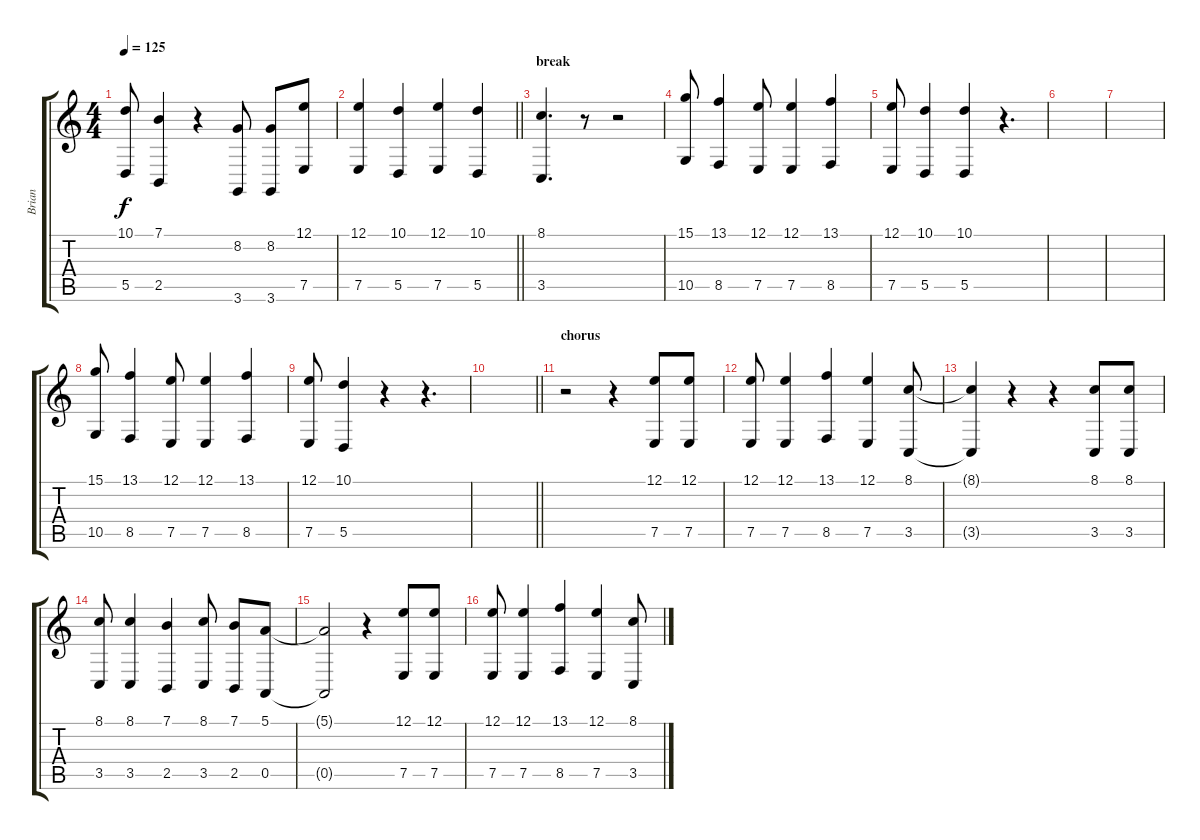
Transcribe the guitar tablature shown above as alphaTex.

\track ("Brian" "Brian") {instrument oboe}
\staff {score tabs}
\tuning (E4 B3 G3 D3 A2 E2) {hide}
\ts (4 4)
\tempo 125
\clef g2
\ks c
(10.1 5.5).8{dy f} (7.1 2.5).4 r.4 (8.2 3.6).8 (8.2 3.6).8 (12.1 7.5).8 |
\barLineRight lightlight
(12.1 7.5).4 (10.1 5.5).4 (12.1 7.5).4 (10.1 5.5).4 |
\section ("" "break")
(8.1 3.5).4{d} r.8 r.2 |
(15.1 10.5).8 (13.1 8.5).4 (12.1 7.5).8 (12.1 7.5).4 (13.1 8.5).4 |
(12.1 7.5).8 (10.1 5.5).4 (10.1 5.5).4 r.4{d} |
|
|
(15.1 10.5).8 (13.1 8.5).4 (12.1 7.5).8 (12.1 7.5).4 (13.1 8.5).4 |
(12.1 7.5).8 (10.1 5.5).4 r.4 r.4{d} |
\barLineRight lightlight
|
\section ("" "chorus")
r.2 r.4 (12.1 7.5).8 (12.1 7.5).8 |
(12.1 7.5).8 (12.1 7.5).4 (13.1 8.5).4 (12.1 7.5).4 (8.1 3.5).8 |
(8.1{t} 3.5{t}).4 r.4 r.4 (8.1 3.5).8 (8.1 3.5).8 |
(8.1 3.5).8 (8.1 3.5).4 (7.1 2.5).4 (8.1 3.5).8 (7.1 2.5).8 (5.1 0.5).8 |
(5.1{t} 0.5{t}).2 r.4 (12.1 7.5).8 (12.1 7.5).8 |
(12.1 7.5).8 (12.1 7.5).4 (13.1 8.5).4 (12.1 7.5).4 (8.1 3.5).8
